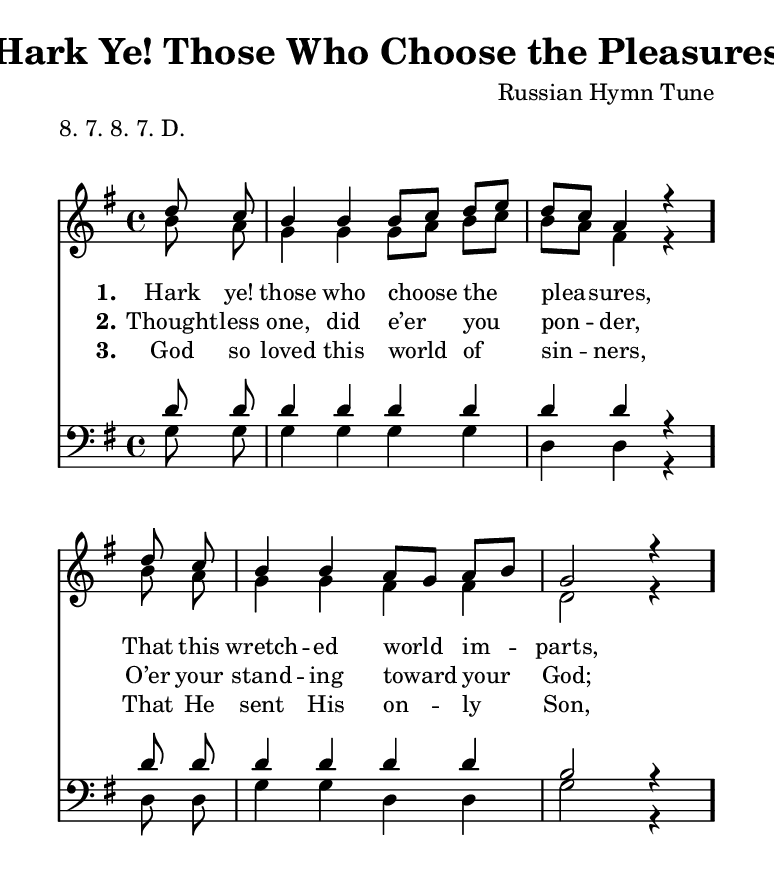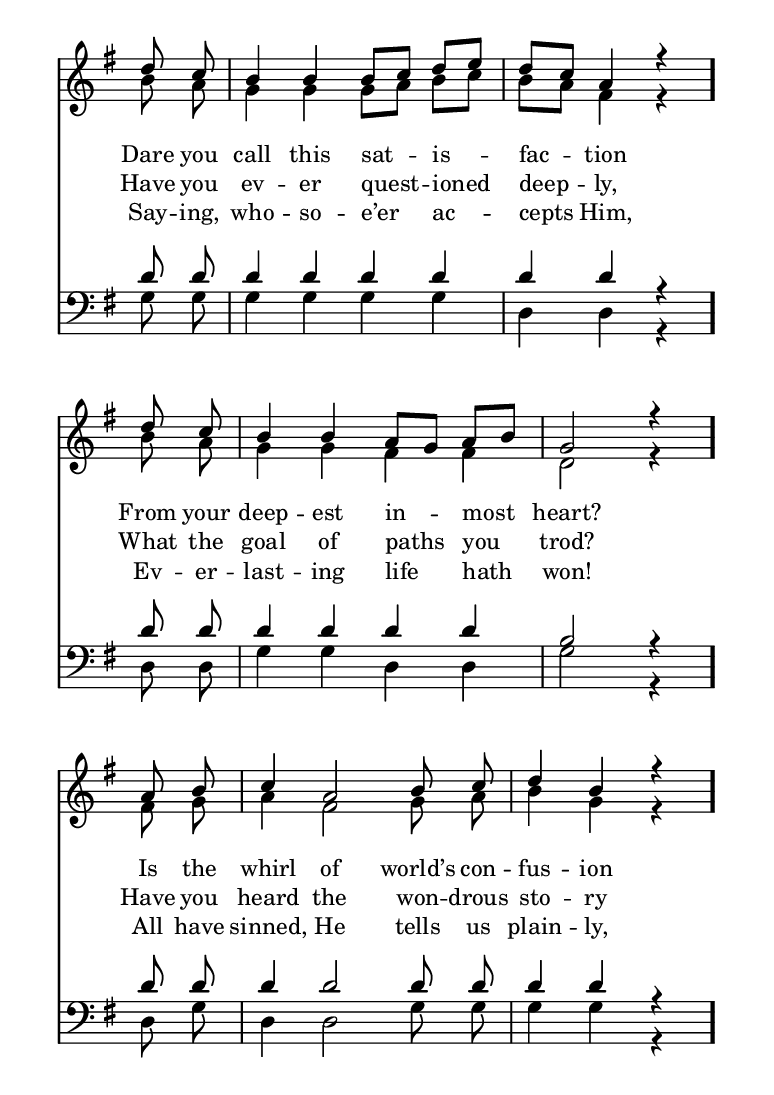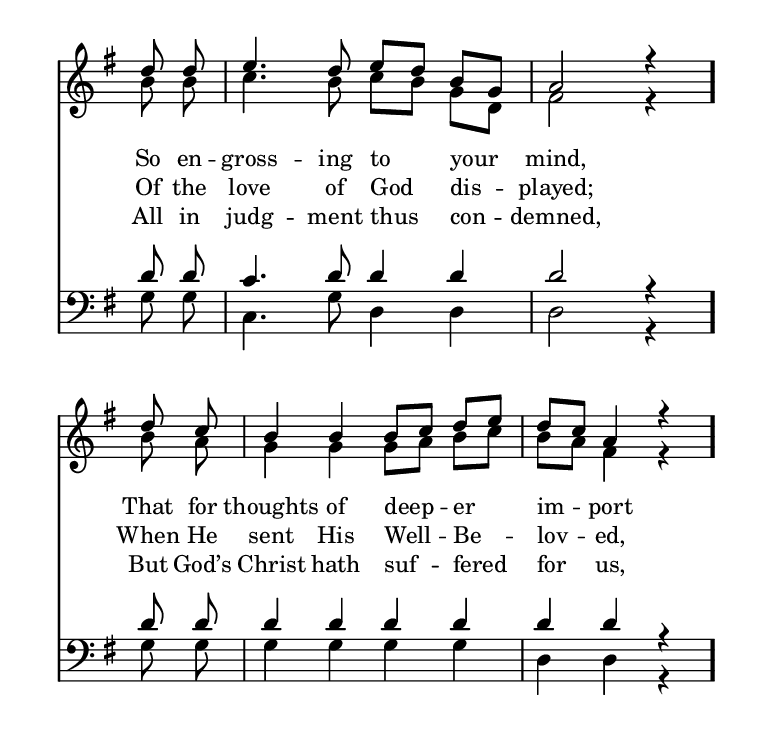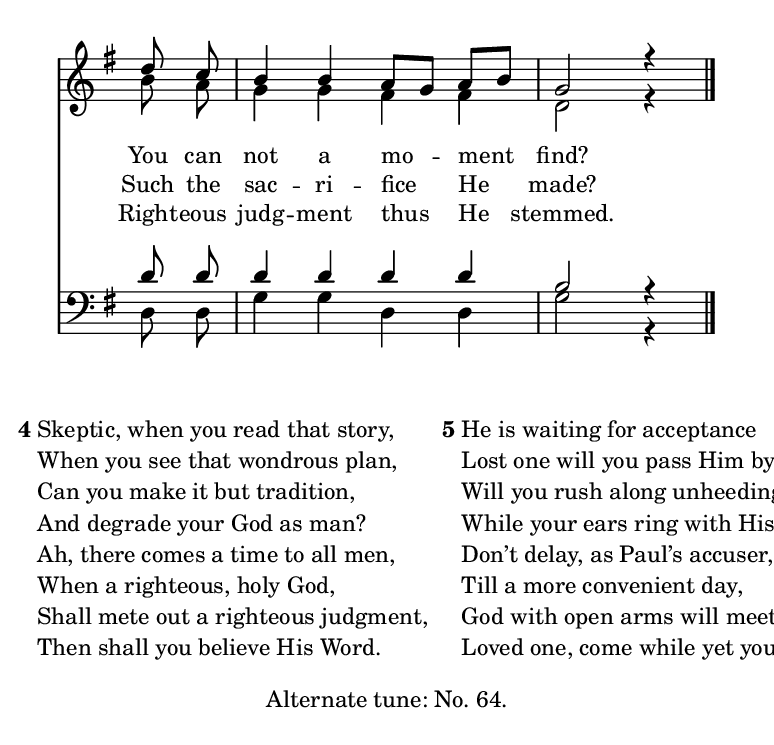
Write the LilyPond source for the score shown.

\include "common/global.ily"
\paper {
  \include "common/paper.ily"
  ragged-bottom = ##t
  ragged-last-bottom = ##t
  %systems-per-page = ##f
  %page-count = ##f
}

\header{
  hymnnumber = "89"
  title = "Hark Ye! Those Who Choose the Pleasures"
  tunename = "Ukraina"
  meter = "8. 7. 8. 7. D."
  %poet = ""
  composer = "Russian Hymn Tune"
  %copyright = ""
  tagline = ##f
}

% for fermata in MIDI
ta = { \tempo 4=80 }
tb = { \tempo 4=40 }

patternAA = { c8 c8 | c4 c4 c8[ c8] c8[ c8] | c8[ c8] c4 c4 }
patternAB = { c8 c8 | c4 c4 c4      c4      | c4      c4 c4 }

patternBA = { c8 c8 | c4 c4 c8[ c8] c8[ c8] | c2 c4 }
patternBB = { c8 c8 | c4 c4 c4      c4      | c2 c4 }

patternCA = { c8 c8 | c4 c2 c8 c8 | c4 c4 c4 }

patternDA = { c8 c8 | c4. c8 c8[ c8] c8[ c8] | c2 c4 }
patternDB = { c8 c8 | c4. c8 c4      c4      | c2 c4 }

global = {
  \include "common/overrides.ily"
  \override Staff.TimeSignature.style = #'()
  \time 4/4
  \override Score.MetronomeMark.transparent = ##t % hide all fermata changes too
  \ta
  \key g \major
  \partial 4
  \autoBeamOff
}

notesSoprano = {
\global
\relative c'' {

  \changePitch \patternAA { d c | b b b c d e | d c a r }
  \changePitch \patternBA { d c | b b a g a b | g r }
  \changePitch \patternAA { d' c | b b b c d e | d c a r }
  \changePitch \patternBA { d c | b b a g a b | g r }

  \changePitch \patternCA { a b | c a b c | d b r }
  \changePitch \patternDA { d d | e d e d b g | a r }
  \changePitch \patternAA { d c | b b b c d e | d c a r }
  \changePitch \patternBA { d c | b b a g a b | g r }

  \bar "|."

}
}

notesAlto = {
\global
\relative e'' {

  \changePitch \patternAA { b a | g g g a b c | b a fis r }
  \changePitch \patternBB { b a | g g fis fis | d r }
  \changePitch \patternAA { b' a | g g g a b c | b a fis r }
  \changePitch \patternBB { b a | g g fis fis | d r }

  \changePitch \patternCA { fis g | a fis g a | b g r }
  \changePitch \patternDA { b b | c b c b g d | fis r }
  \changePitch \patternAA { b a | g g g a b c | b a fis r }
  \changePitch \patternBB { b a | g g fis fis | d r }

}
}

notesTenor = {
\global
\relative a {

  \changePitch \patternAB { d d | d d d d | d d r }
  \changePitch \patternBB { d d | d d d d | b r }
  \changePitch \patternAB { d d | d d d d | d d r }
  \changePitch \patternBB { d d | d d d d | b r }

  \changePitch \patternCA { d d | d d d d | d d r }
  \changePitch \patternDB { d d | c d d d | d r }
  \changePitch \patternAB { d d | d d d d | d d r }
  \changePitch \patternBB { d d | d d d d | b r }

}
}

notesBass = {
\global
\relative f {

  \changePitch \patternAB { g g | g g g g | d d r }
  \changePitch \patternBB { d d | g g d d | g r }
  \changePitch \patternAB { g g | g g g g | d d r }
  \changePitch \patternBB { d d | g g d d | g r }

  \changePitch \patternCA { d g | d d g g | g g r }
  \changePitch \patternDB { g g | c, g' d d | d r }
  \changePitch \patternAB { g g | g g g g | d d r }
  \changePitch \patternBB { d d | g g d d | g r }

}
}

wordsA = \lyricmode {
\set stanza = "1."

Hark ye! those who choose the plea -- sures, \bar "."
That this wretch -- ed world im -- parts, \bar "." \break
Dare you call this sat -- is -- fac -- tion \bar "."
From your deep -- est in -- most heart? \bar "." \break
Is the whirl of world’s con -- fus -- ion \bar "."
So en -- gross -- ing to your mind, \bar "." \break
That for thoughts of deep -- er im -- port \bar "."
You can not a mo -- ment find? \bar "." \break

}

wordsB = \lyricmode {
\set stanza = "2."

Thought -- less one, did e’er you pon -- der,
O’er your stand -- ing toward your God;
Have you ev -- er quest -- ioned deep -- ly,
What the goal of paths you trod?
Have you heard the won -- drous sto -- ry
Of the love of God dis -- played;
When He sent His Well -- Be -- lov -- ed,
Such the sac -- ri -- fice He made?

}

wordsC = \lyricmode {
\set stanza = "3."

God so loved this world of sin -- ners,
That He sent His on -- ly Son,
Say -- ing, who -- so -- e’er ac -- cepts Him,
Ev -- er -- last -- ing life hath won!
All have sinned, He tells us plain -- ly,
All in judg -- ment thus con -- demned,
But God’s Christ hath suf -- fered for us,
Right -- eous judg -- ment thus He stemmed.

}

wordsD = \markuplist {

\line { Skeptic, when you read that story, }
\line { When you see that wondrous plan, }
\line { Can you make it but tradition, }
\line { And degrade your God as man? }
\line { Ah, there comes a time to all men, }
\line { When a righteous, holy God, }
\line { Shall mete out a righteous judgment, }
\line { Then shall you believe His Word. }

}

wordsE = \markuplist {

\line { He is waiting for acceptance }
\line { Lost one will you pass Him by, }
\line { Will you rush along unheeding, }
\line { While your ears ring with His cry? }
\line { Don’t delay, as Paul’s accuser, }
\line { Till a more convenient day, }
\line { God with open arms will meet you, }
\line { Loved one, come while yet you may. }

}

\score {
  \context ChoirStaff <<
    \context Staff = upper <<
      \set ChoirStaff.systemStartDelimiter = #'SystemStartBar
      \context Voice  = sopranos { \voiceOne << \notesSoprano >> }
      \context Voice  = altos { \voiceTwo << \notesAlto >> }
      \context Lyrics = one   \lyricsto sopranos \wordsA
      \context Lyrics = two   \lyricsto sopranos \wordsB
      \context Lyrics = three \lyricsto sopranos \wordsC
    >>
    \context Staff = men <<
      \clef bass
      \context Voice  = tenors { \voiceOne << \notesTenor >> }
      \context Voice  = basses { \voiceTwo << \notesBass >> }
    >>
  >>
  \layout {
    \include "common/layout.ily"
  }
  \midi{
    \include "common/midi.ily"
  }
}

\noPageBreak

\markup { \fill-line { %\column {
  \hspace #0.1
  \line{ \bold 4 \column { \wordsD } } %\combine \null \vspace #0.4
  \hspace #0.1
  \line{ \bold 5 \column { \wordsE } } %\combine \null \vspace #0.4
  \hspace #0.1
} } %}

\noPageBreak

\markup { \vspace #2 \fill-line { \raise #2 \line { Alternate tune: No. 64. } } }

\version "2.18.0"  % necessary for upgrading to future LilyPond versions.

% vi:set et ts=2 sw=2 ai nocindent syntax=lilypond:
